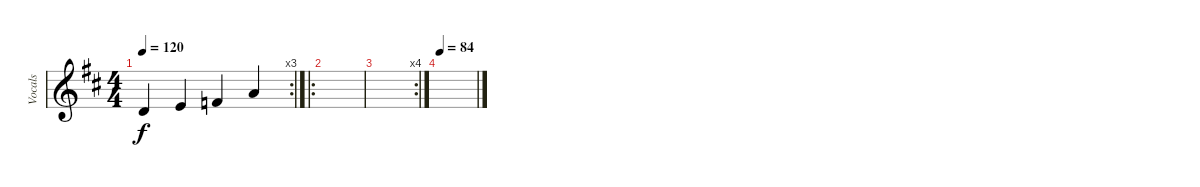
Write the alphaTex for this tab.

\track ("Vocals" "Vocals") {instrument synthvoice}
\staff {score}
\tuning (E4 B3 G3 D3 A2 E2) {hide}
\rc 3
\ts (4 4)
\tempo 120
\clef g2
\ks d
3.2.4{dy f} 0.1.4 1.1.4 5.1.4 |
\ro
|
\rc 4
|
\tempo 84
